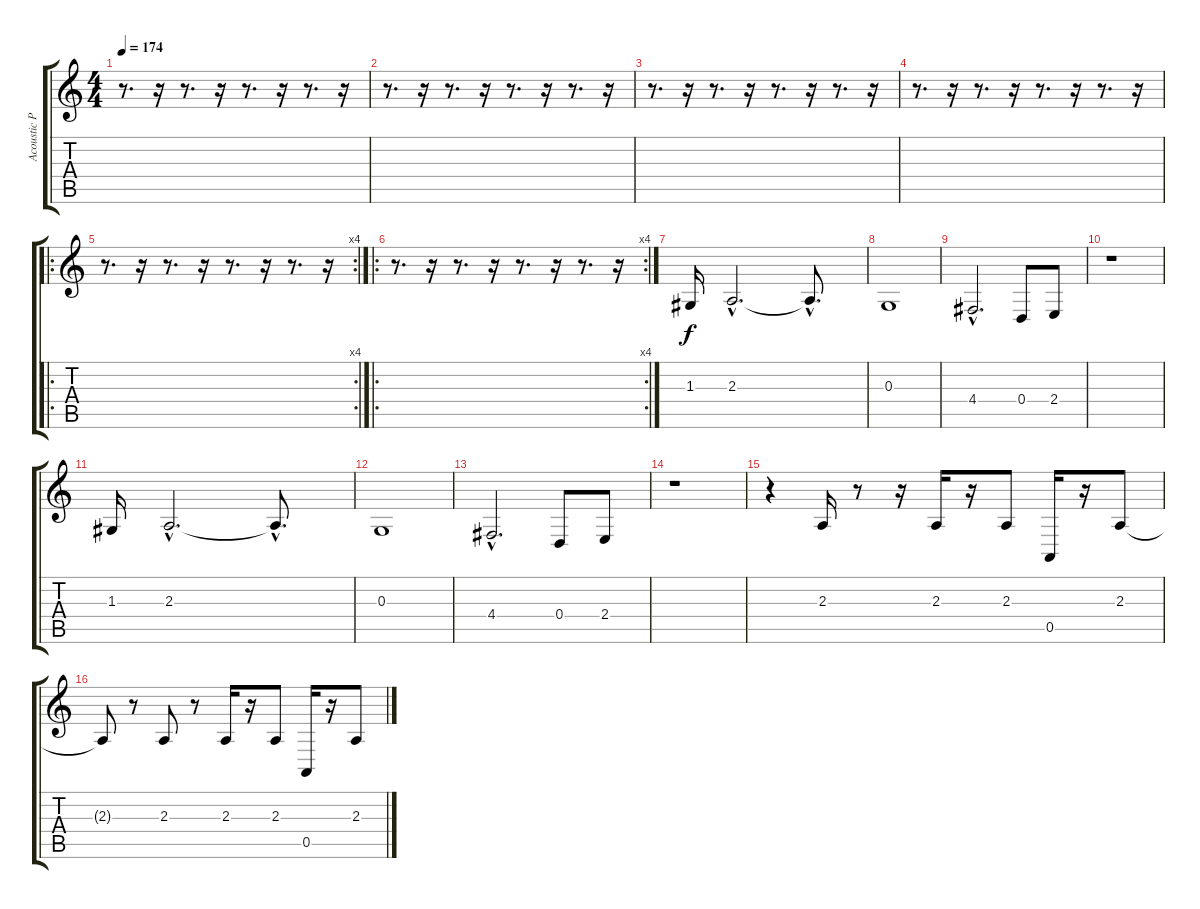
\track ("Acoustic Piano" "Acoustic P") {instrument brightacousticpiano}
\staff {score tabs}
\tuning (E4 B3 G3 D3 A2 E2) {hide}
\ts (4 4)
\tempo 174
\clef g2
\ks c
r.8{d dy f instrument brightacousticpiano} r.16 r.8{d} r.16 r.8{d} r.16 r.8{d} r.16 |
r.8{d} r.16 r.8{d} r.16 r.8{d} r.16 r.8{d} r.16 |
r.8{d} r.16 r.8{d} r.16 r.8{d} r.16 r.8{d} r.16 |
r.8{d} r.16 r.8{d} r.16 r.8{d} r.16 r.8{d} r.16 |
\ro
\rc 4
r.8{d} r.16 r.8{d} r.16 r.8{d} r.16 r.8{d} r.16 |
\ro
\rc 4
r.8{d} r.16 r.8{d} r.16 r.8{d} r.16 r.8{d} r.16 |
1.3.16 2.3{hac}.2{d} 2.3{hac t}.8{d} |
0.3.1 |
4.4{hac}.2{d} 0.4.8 2.4.8 |
r.1 |
1.3.16 2.3{hac}.2{d} 2.3{hac t}.8{d} |
0.3.1 |
4.4{hac}.2{d} 0.4.8 2.4.8 |
r.1 |
r.4 2.3.16 r.8 r.16 2.3.16 r.16 2.3.8 0.5.16 r.16 2.3.8 |
2.3{t}.8 r.8 2.3.8 r.8 2.3.16 r.16 2.3.8 0.5.16 r.16 2.3.8
